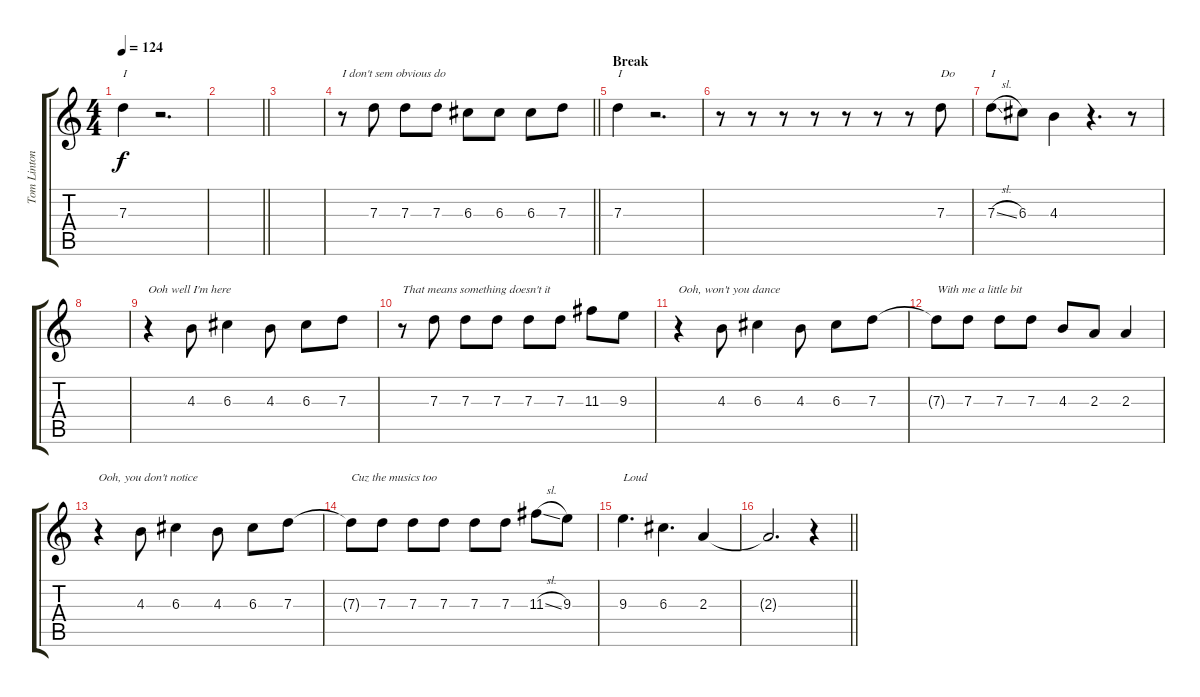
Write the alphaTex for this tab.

\track ("Tom Linton - L Vocals" "Tom Linton") {instrument contrabass}
\staff {score tabs}
\tuning (E4 B3 G3 D3 A2 E2) {hide}
\ts (4 4)
\tempo 124
\clef g2
\ks c
7.3.4{txt "I" dy f} r.2{d} |
\barLineRight lightlight
|
|
\barLineRight lightlight
r.8{txt "I don't sem obvious do"} 7.3.8 7.3.8 7.3.8 6.3.8 6.3.8 6.3.8 7.3.8 |
\section ("" "Break")
7.3.4{txt "I"} r.2{d} |
r.8 r.8 r.8 r.8 r.8 r.8 r.8 7.3.8{txt "Do"} |
7.3{sl}.8{txt "I"} 6.3.8 4.3.4 r.4{d} r.8 |
|
r.4{txt "Ooh well I'm here"} 4.3.8 6.3.4 4.3.8 6.3.8 7.3.8 |
r.8{txt "That means something doesn't it"} 7.3.8 7.3.8 7.3.8 7.3.8 7.3.8 11.3.8 9.3.8 |
r.4{txt "Ooh, won't you dance"} 4.3.8 6.3.4 4.3.8 6.3.8 7.3.8 |
7.3{t}.8{txt "With me a little bit"} 7.3.8 7.3.8 7.3.8 4.3.8 2.3.8 2.3.4 |
r.4{txt "Ooh, you don't notice"} 4.3.8 6.3.4 4.3.8 6.3.8 7.3.8 |
7.3{t}.8{txt "Cuz the musics too"} 7.3.8 7.3.8 7.3.8 7.3.8 7.3.8 11.3{sl}.8 9.3.8 |
9.3.4{d txt "Loud"} 6.3.4{d} 2.3.4 |
\barLineRight lightlight
2.3{t}.2{d} r.4
